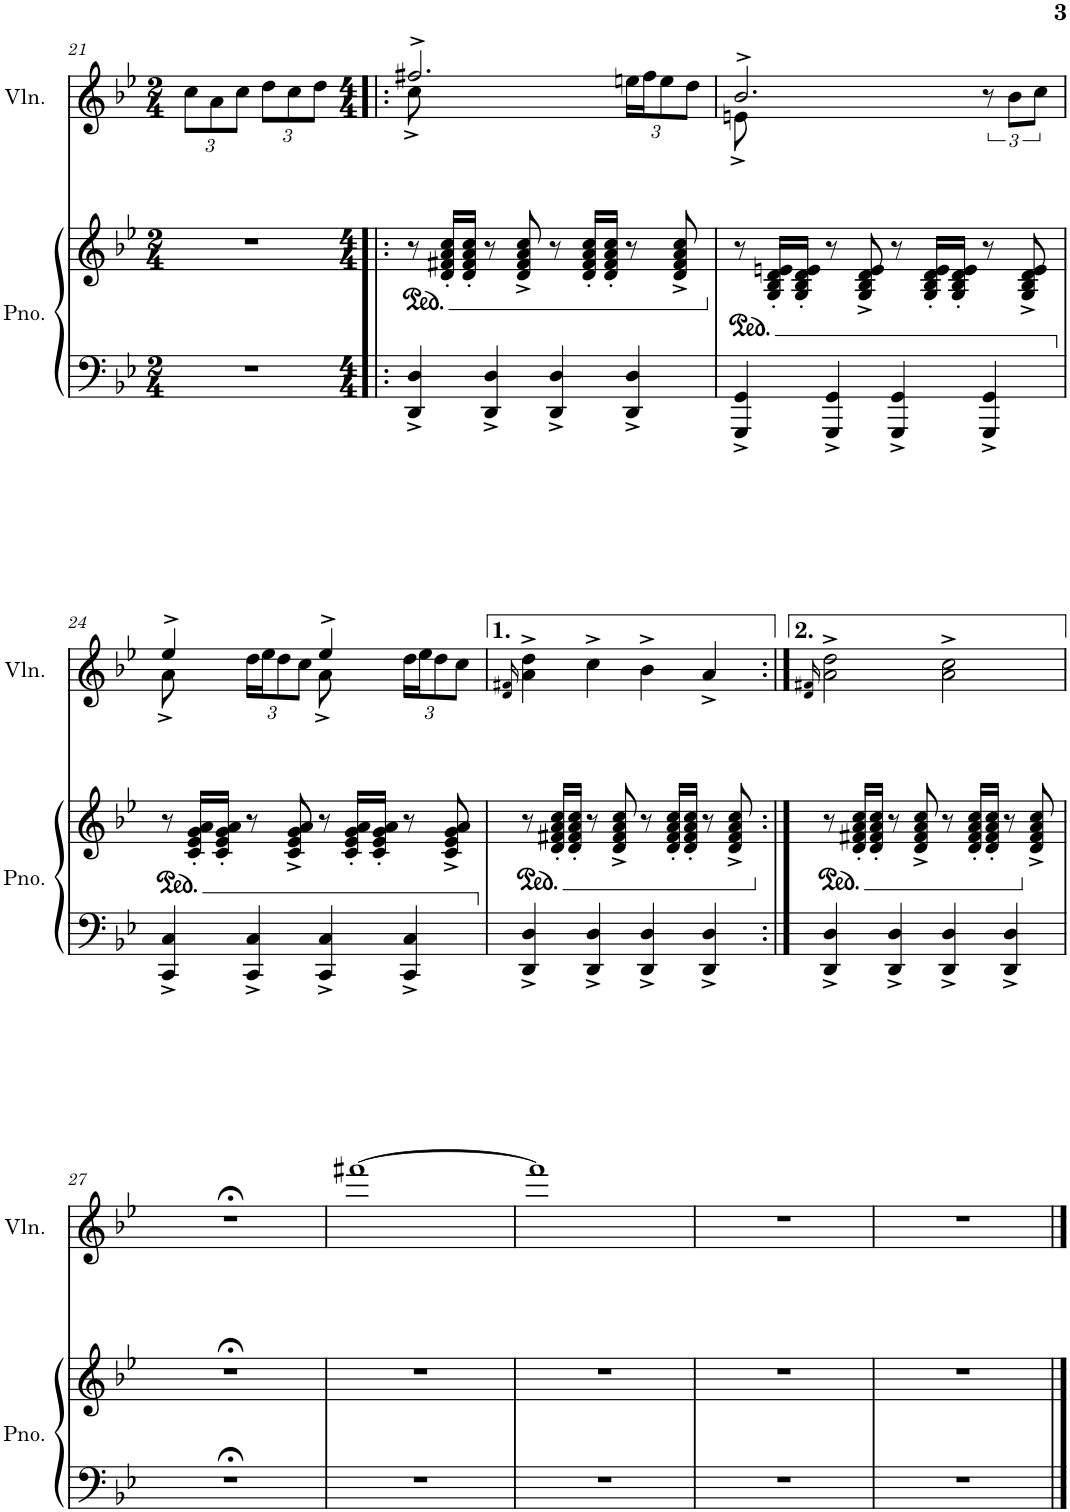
**kern	**kern	**kern
*part2	*part2	*part1
*staff3	*staff2	*staff1
*I"Piano	*	*I"Violin
*I'Pno.	*	*I'Vln.
!!LO:PB:g=z
*clefF4	*clefG2	*clefG2
*k[b-e-]	*k[b-e-]	*k[b-e-]
*M2/4	*M2/4	*M2/4
*	*	*Xbrackettup
=21	=21	=21
2r	2r	12cc^\L
.	.	12a^\
.	.	12cc^\J
.	.	12dd^\L
.	.	12cc^\
.	.	12dd^\J
=22!|:	=22!|:	=22!|:
*M4/4	*M4/4	*M4/4
*	*ped	*
*	*	*^
4DD/^ 4D/^	8r	2.ff#X^/	8cc^\
.	16d/' 16f#X/' 16a/' 16cc/'LL	.	2..ryy
.	16d/' 16f#/' 16a/' 16cc/'JJ	.	.
4DD/^ 4D/^	8r	.	.
.	8d/^ 8f#/^ 8a/^ 8cc/^	.	.
4DD/^ 4D/^	8r	.	.
.	16d/' 16f#/' 16a/' 16cc/'LL	.	.
.	16d/' 16f#/' 16a/' 16cc/'JJ	.	.
4DD/^ 4D/^	8r	24een^\LL	.
.	.	24ff#^\J	.
.	.	12ee^\	.
.	8d/^ 8f#/^ 8a/^ 8cc/^	.	.
.	.	12dd^\J	.
=23	=23	=23	=23
*	*Xped	*	*
4GGG/^ 4GG/^	8r	2.b-^/	8en^\
.	16G/' 16B-/' 16d/' 16en/'LL	.	2..ryy
.	16G/' 16B-/' 16d/' 16e/'JJ	.	.
4GGG/^ 4GG/^	8r	.	.
.	8G/^ 8B-/^ 8d/^ 8e/^	.	.
4GGG/^ 4GG/^	8r	.	.
.	16G/' 16B-/' 16d/' 16e/'LL	.	.
.	16G/' 16B-/' 16d/' 16e/'JJ	.	.
*	*	*brackettup	*
4GGG/^ 4GG/^	8r	12r	.
.	.	12b-^\L	.
.	8G/^ 8B-/^ 8d/^ 8e/^	.	.
.	.	12cc^\J	.
!!LO:LB:g=z	!!
=24	=24	=24	=24
4CC/^ 4C/^	8r	4ee-^/	8a^\
.	16c/' 16e-/' 16g/' 16a/'LL	.	4.ryy
.	16c/' 16e-/' 16g/' 16a/'JJ	.	.
*	*	*Xbrackettup	*
4CC/^ 4C/^	8r	24dd^\LL	.
.	.	24ee-^\J	.
.	.	12dd^\	.
.	8c/^ 8e-/^ 8g/^ 8a/^	.	.
.	.	12cc^\J	.
4CC/^ 4C/^	8r	4ee-^/	8a^\
.	16c/' 16e-/' 16g/' 16a/'LL	.	4.ryy
.	16c/' 16e-/' 16g/' 16a/'JJ	.	.
4CC/^ 4C/^	8r	24dd^\LL	.
.	.	24ee-^\J	.
.	.	12dd^\	.
.	8c/^ 8e-/^ 8g/^ 8a/^	.	.
.	.	12cc^\J	.
*	*	*v	*v
=25	=25	=25
.	.	16qd/^ 16qf#X/^
*	*ped	*
4DD/^ 4D/^	8r	4a\^ 4dd\^
.	16d/' 16f#X/' 16a/' 16cc/'LL	.
.	16d/' 16f#/' 16a/' 16cc/'JJ	.
4DD/^ 4D/^	8r	4cc^\
.	8d/^ 8f#/^ 8a/^ 8cc/^	.
4DD/^ 4D/^	8r	4b-^\
.	16d/' 16f#/' 16a/' 16cc/'LL	.
.	16d/' 16f#/' 16a/' 16cc/'JJ	.
4DD/^ 4D/^	8r	4a^/
.	8d/^ 8f#/^ 8a/^ 8cc/^	.
=26:|!	=26:|!	=26:|!
.	.	16qd/^ 16qf#X/^
*	*Xped	*
*	*ped	*
4DD/^ 4D/^	8r	2a\^ 2dd\^
.	16d/' 16f#X/' 16a/' 16cc/'LL	.
.	16d/' 16f#/' 16a/' 16cc/'JJ	.
4DD/^ 4D/^	8r	.
.	8d/^ 8f#/^ 8a/^ 8cc/^	.
4DD/^ 4D/^	8r	2a\^ 2cc\^
.	16d/' 16f#/' 16a/' 16cc/'LL	.
.	16d/' 16f#/' 16a/' 16cc/'JJ	.
4DD/^ 4D/^	8r	.
*	*Xped	*
.	8d/^ 8f#/^ 8a/^ 8cc/^	.
!!LO:LB:g=z
=27	=27	=27
1r;<	1r;<	1r;<
=28	=28	=28
1r	1r	[1fff#X
=29	=29	=29
1r	1r	1fff#]
=30	=30	=30
1r	1r	1r
=31	=31	=31
1r	1r	1r
==	==	==
*-	*-	*-
